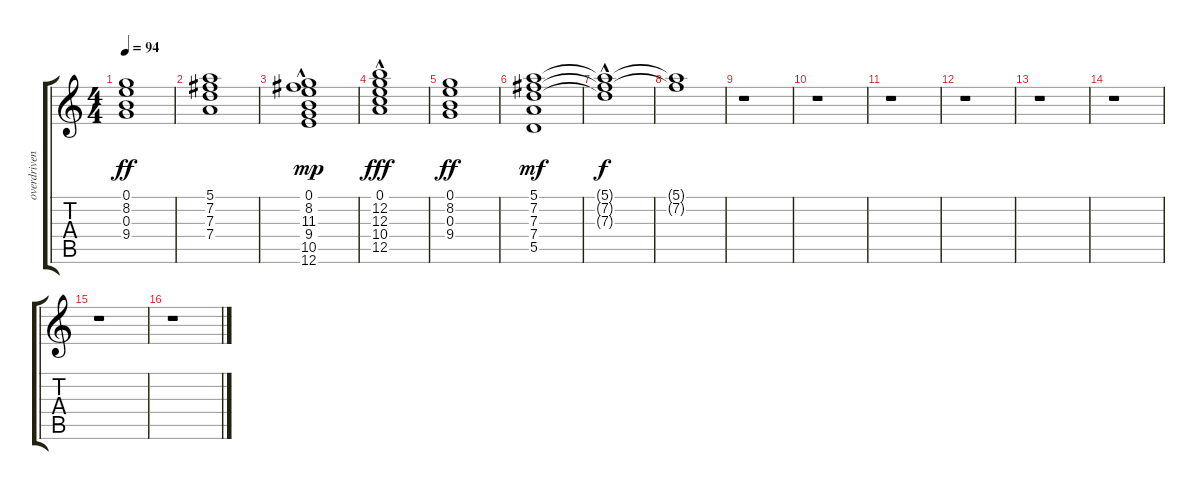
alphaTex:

\track ("overdriven" "overdriven") {instrument overdrivenguitar}
\staff {score tabs}
\tuning (E4 B3 G3 D3 A2 E2) {hide}
\ts (4 4)
\tempo 94
\clef g2
\ks c
(0.1 8.2 0.3 9.4).1{dy ff} |
(5.1 7.2 7.3 7.4).1 |
(0.1 8.2{hac} 11.3{hac} 9.4 10.5 12.6).1{dy mp} |
(0.1 12.2 12.3{hac} 10.4 12.5).1{dy fff} |
(0.1 8.2 0.3 9.4).1{dy ff} |
(5.1 7.2 7.3 7.4 5.5).1{dy mf} |
(5.1{t} 7.2{t} 7.3{hac t}).1{dy f} |
(5.1{t} 7.2{t}).1 |
r.1 |
r.1 |
r.1 |
r.1 |
r.1 |
r.1 |
r.1 |
r.1
